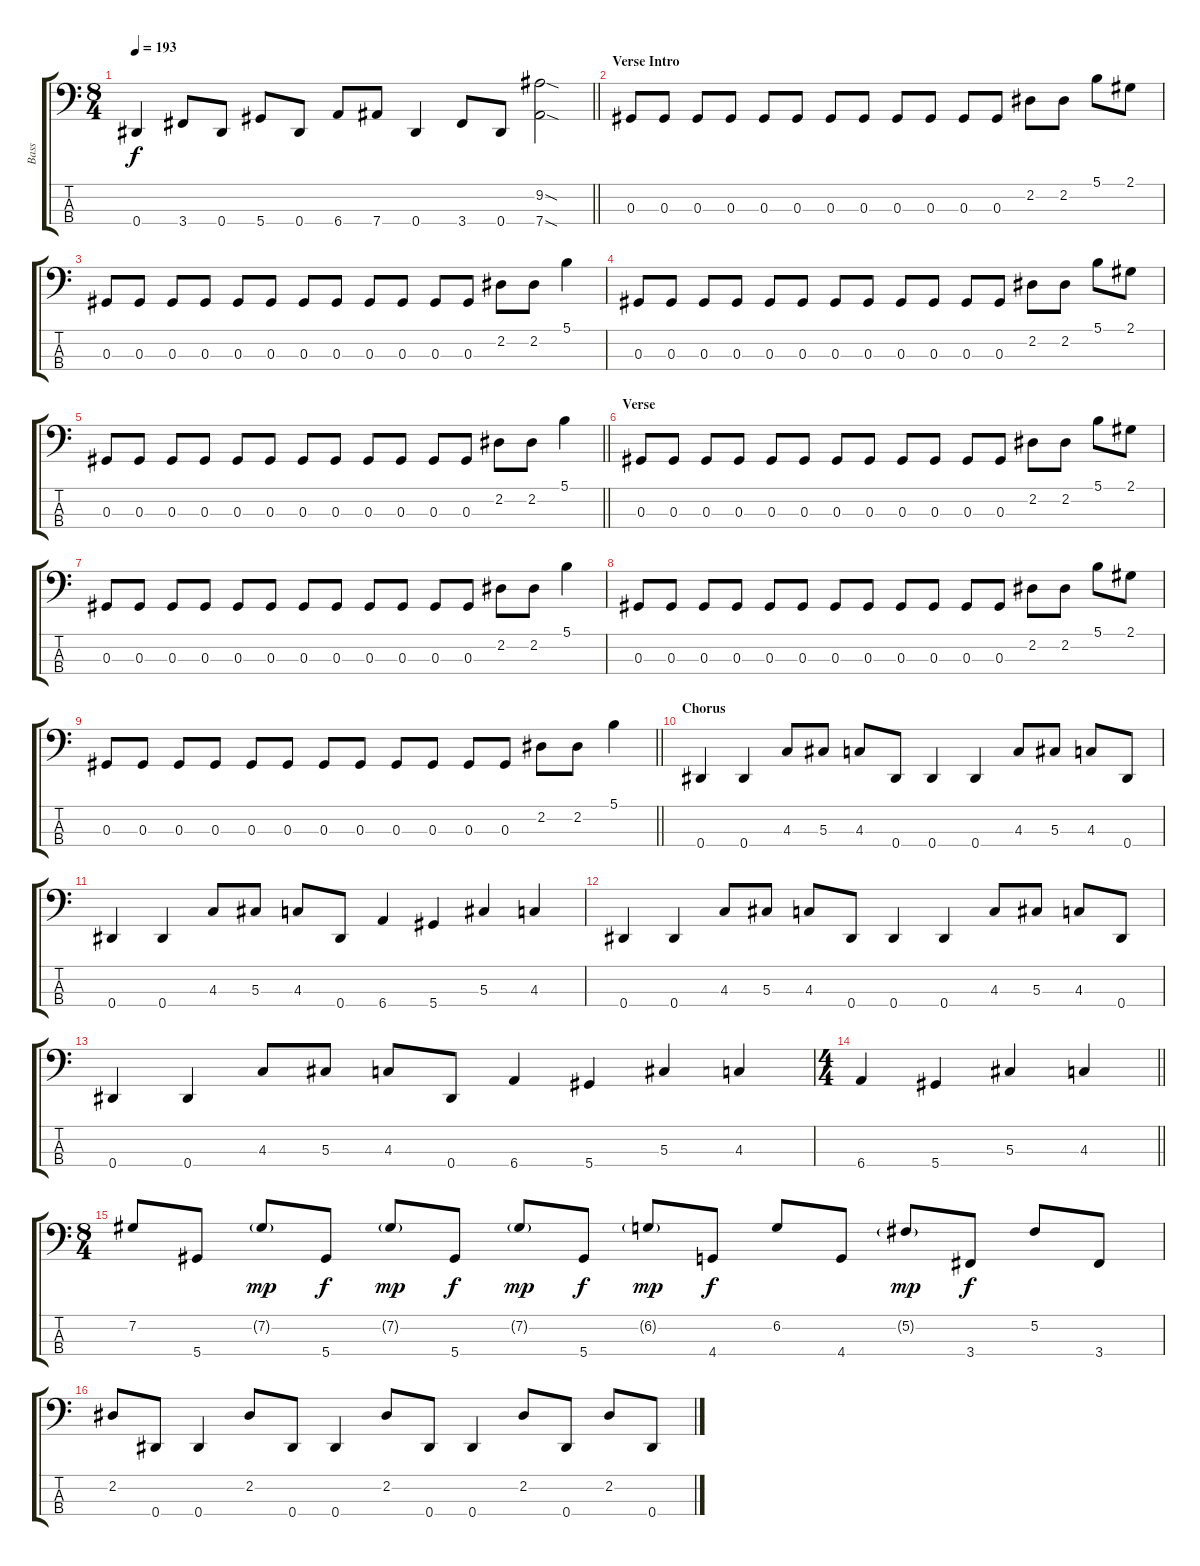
\track ("Bass" "Bass") {instrument electricbassfinger}
\staff {score tabs}
\tuning (Gb2 Db2 Ab1 Eb1) {hide}
\ts (8 4)
\tempo 193
\clef f4
\barLineRight lightlight
\ks c
0.4.4{dy f} 3.4.8 0.4.8 5.4.8 0.4.8 6.4.8 7.4.8 0.4.4 3.4.8 0.4.8 (9.2{sod} 7.4{sod}).2 |
\section ("" "Verse Intro")
0.3.8 0.3.8 0.3.8 0.3.8 0.3.8 0.3.8 0.3.8 0.3.8 0.3.8 0.3.8 0.3.8 0.3.8 2.2.8 2.2.8 5.1.8 2.1.8 |
0.3.8 0.3.8 0.3.8 0.3.8 0.3.8 0.3.8 0.3.8 0.3.8 0.3.8 0.3.8 0.3.8 0.3.8 2.2.8 2.2.8 5.1.4 |
0.3.8 0.3.8 0.3.8 0.3.8 0.3.8 0.3.8 0.3.8 0.3.8 0.3.8 0.3.8 0.3.8 0.3.8 2.2.8 2.2.8 5.1.8 2.1.8 |
\barLineRight lightlight
0.3.8 0.3.8 0.3.8 0.3.8 0.3.8 0.3.8 0.3.8 0.3.8 0.3.8 0.3.8 0.3.8 0.3.8 2.2.8 2.2.8 5.1.4 |
\section ("" "Verse")
0.3.8 0.3.8 0.3.8 0.3.8 0.3.8 0.3.8 0.3.8 0.3.8 0.3.8 0.3.8 0.3.8 0.3.8 2.2.8 2.2.8 5.1.8 2.1.8 |
0.3.8 0.3.8 0.3.8 0.3.8 0.3.8 0.3.8 0.3.8 0.3.8 0.3.8 0.3.8 0.3.8 0.3.8 2.2.8 2.2.8 5.1.4 |
0.3.8 0.3.8 0.3.8 0.3.8 0.3.8 0.3.8 0.3.8 0.3.8 0.3.8 0.3.8 0.3.8 0.3.8 2.2.8 2.2.8 5.1.8 2.1.8 |
\barLineRight lightlight
0.3.8 0.3.8 0.3.8 0.3.8 0.3.8 0.3.8 0.3.8 0.3.8 0.3.8 0.3.8 0.3.8 0.3.8 2.2.8 2.2.8 5.1.4 |
\section ("" "Chorus")
0.4.4 0.4.4 4.3.8 5.3.8 4.3.8 0.4.8 0.4.4 0.4.4 4.3.8 5.3.8 4.3.8 0.4.8 |
0.4.4 0.4.4 4.3.8 5.3.8 4.3.8 0.4.8 6.4.4 5.4.4 5.3.4 4.3.4 |
0.4.4 0.4.4 4.3.8 5.3.8 4.3.8 0.4.8 0.4.4 0.4.4 4.3.8 5.3.8 4.3.8 0.4.8 |
0.4.4 0.4.4 4.3.8 5.3.8 4.3.8 0.4.8 6.4.4 5.4.4 5.3.4 4.3.4 |
\ts (4 4)
\barLineRight lightlight
6.4.4 5.4.4 5.3.4 4.3.4 |
\ts (8 4)
\section ("" "")
7.2.8 5.4.8 7.2{g}.8{dy mp} 5.4.8{dy f} 7.2{g}.8{dy mp} 5.4.8{dy f} 7.2{g}.8{dy mp} 5.4.8{dy f} 6.2{g}.8{dy mp} 4.4.8{dy f} 6.2.8 4.4.8 5.2{g}.8{dy mp} 3.4.8{dy f} 5.2.8 3.4.8 |
2.2.8 0.4.8 0.4.4 2.2.8 0.4.8 0.4.4 2.2.8 0.4.8 0.4.4 2.2.8 0.4.8 2.2.8 0.4.8
